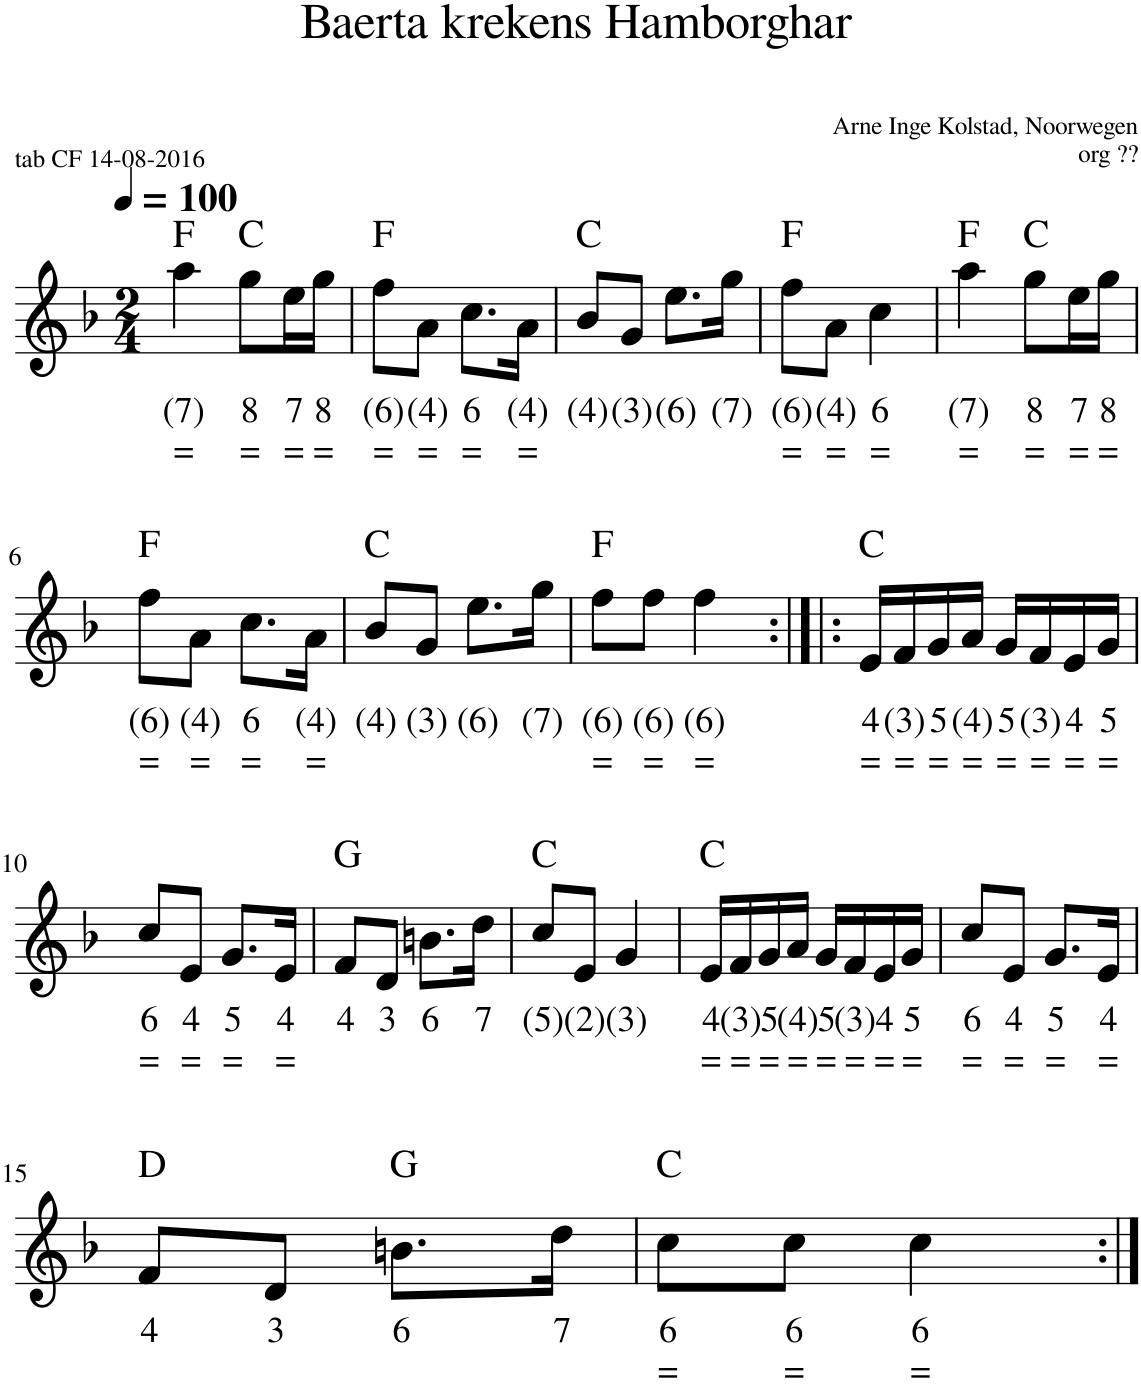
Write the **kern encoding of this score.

**kern	**text	**text	**harte
*part1	*part1	*part1	*part1
*staff1	*staff1	*staff1	*
*I"Stem	*	*	*
*I'Stm.	*	*	*
*clefG2	*	*	*
*k[b-]	*	*	*
*M2/4	*	*	*
*MM100	*	*	*
=1	=1	=1	=1
!	!LO:LY:b	!LO:LY:b	!
4aa\	(7)	=	F:maj
!	!LO:LY:b	!LO:LY:b	!
8gg\L	8	=	C:maj
!	!LO:LY:b	!LO:LY:b	!
16ee\L	7	=	.
!	!LO:LY:b	!LO:LY:b	!
16gg\JJ	8	=	.
=2	=2	=2	=2
!	!LO:LY:b	!LO:LY:b	!
8ff\L	(6)	=	F:maj
!	!LO:LY:b	!LO:LY:b	!
8a\J	(4)	=	.
!	!LO:LY:b	!LO:LY:b	!
8.cc\L	6	=	.
!	!LO:LY:b	!LO:LY:b	!
16a\Jk	(4)	=	.
=3	=3	=3	=3
!	!LO:LY:b	!	!
8b-/L	(4)	.	C:maj
!	!LO:LY:b	!	!
8g/J	(3)	.	.
!	!LO:LY:b	!	!
8.ee\L	(6)	.	.
!	!LO:LY:b	!	!
16gg\Jk	(7)	.	.
=4	=4	=4	=4
!	!LO:LY:b	!LO:LY:b	!
8ff\L	(6)	=	F:maj
!	!LO:LY:b	!LO:LY:b	!
8a\J	(4)	=	.
!	!LO:LY:b	!LO:LY:b	!
4cc\	6	=	.
=5	=5	=5	=5
!	!LO:LY:b	!LO:LY:b	!
4aa\	(7)	=	F:maj
!	!LO:LY:b	!LO:LY:b	!
8gg\L	8	=	C:maj
!	!LO:LY:b	!LO:LY:b	!
16ee\L	7	=	.
!	!LO:LY:b	!LO:LY:b	!
16gg\JJ	8	=	.
!!LO:LB:g=z
=6	=6	=6	=6
!	!LO:LY:b	!LO:LY:b	!
8ff\L	(6)	=	F:maj
!	!LO:LY:b	!LO:LY:b	!
8a\J	(4)	=	.
!	!LO:LY:b	!LO:LY:b	!
8.cc\L	6	=	.
!	!LO:LY:b	!LO:LY:b	!
16a\Jk	(4)	=	.
=7	=7	=7	=7
!	!LO:LY:b	!	!
8b-/L	(4)	.	C:maj
!	!LO:LY:b	!	!
8g/J	(3)	.	.
!	!LO:LY:b	!	!
8.ee\L	(6)	.	.
!	!LO:LY:b	!	!
16gg\Jk	(7)	.	.
=8	=8	=8	=8
!	!LO:LY:b	!LO:LY:b	!
8ff\L	(6)	=	F:maj
!	!LO:LY:b	!LO:LY:b	!
8ff\J	(6)	=	.
!	!LO:LY:b	!LO:LY:b	!
4ff\	(6)	=	.
=9:|!|:	=9:|!|:	=9:|!|:	=9:|!|:
!	!LO:LY:b	!LO:LY:b	!
16e/LL	4	=	C:maj
!	!LO:LY:b	!LO:LY:b	!
16f/	(3)	=	.
!	!LO:LY:b	!LO:LY:b	!
16g/	5	=	.
!	!LO:LY:b	!LO:LY:b	!
16a/JJ	(4)	=	.
!	!LO:LY:b	!LO:LY:b	!
16g/LL	5	=	.
!	!LO:LY:b	!LO:LY:b	!
16f/	(3)	=	.
!	!LO:LY:b	!LO:LY:b	!
16e/	4	=	.
!	!LO:LY:b	!LO:LY:b	!
16g/JJ	5	=	.
!!LO:LB:g=z
=10	=10	=10	=10
!	!LO:LY:b	!LO:LY:b	!
8cc/L	6	=	.
!	!LO:LY:b	!LO:LY:b	!
8e/J	4	=	.
!	!LO:LY:b	!LO:LY:b	!
8.g/L	5	=	.
!	!LO:LY:b	!LO:LY:b	!
16e/Jk	4	=	.
=11	=11	=11	=11
!	!LO:LY:b	!	!
8f/L	4	.	G:maj
!	!LO:LY:b	!	!
8d/J	3	.	.
!	!LO:LY:b	!	!
8.bn\L	6	.	.
!	!LO:LY:b	!	!
16dd\Jk	7	.	.
=12	=12	=12	=12
!	!LO:LY:b	!	!
8cc/L	(5)	.	C:maj
!	!LO:LY:b	!	!
8e/J	(2)	.	.
!	!LO:LY:b	!	!
4g/	(3)	.	.
=13	=13	=13	=13
!	!LO:LY:b	!LO:LY:b	!
16e/LL	4	=	C:maj
!	!LO:LY:b	!LO:LY:b	!
16f/	(3)	=	.
!	!LO:LY:b	!LO:LY:b	!
16g/	5	=	.
!	!LO:LY:b	!LO:LY:b	!
16a/JJ	(4)	=	.
!	!LO:LY:b	!LO:LY:b	!
16g/LL	5	=	.
!	!LO:LY:b	!LO:LY:b	!
16f/	(3)	=	.
!	!LO:LY:b	!LO:LY:b	!
16e/	4	=	.
!	!LO:LY:b	!LO:LY:b	!
16g/JJ	5	=	.
=14	=14	=14	=14
!	!LO:LY:b	!LO:LY:b	!
8cc/L	6	=	.
!	!LO:LY:b	!LO:LY:b	!
8e/J	4	=	.
!	!LO:LY:b	!LO:LY:b	!
8.g/L	5	=	.
!	!LO:LY:b	!LO:LY:b	!
16e/Jk	4	=	.
!!LO:LB:g=z
=15	=15	=15	=15
!	!LO:LY:b	!	!
8f/L	4	.	D:maj
!	!LO:LY:b	!	!
8d/J	3	.	.
!	!LO:LY:b	!	!
8.bn\L	6	.	G:maj
!	!LO:LY:b	!	!
16dd\Jk	7	.	.
=16	=16	=16	=16
!	!LO:LY:b	!LO:LY:b	!
8cc\L	6	=	C:maj
!	!LO:LY:b	!LO:LY:b	!
8cc\J	6	=	.
!	!LO:LY:b	!LO:LY:b	!
4cc\	6	=	.
=:|!	=:|!	=:|!	=:|!
*-	*-	*-	*-
